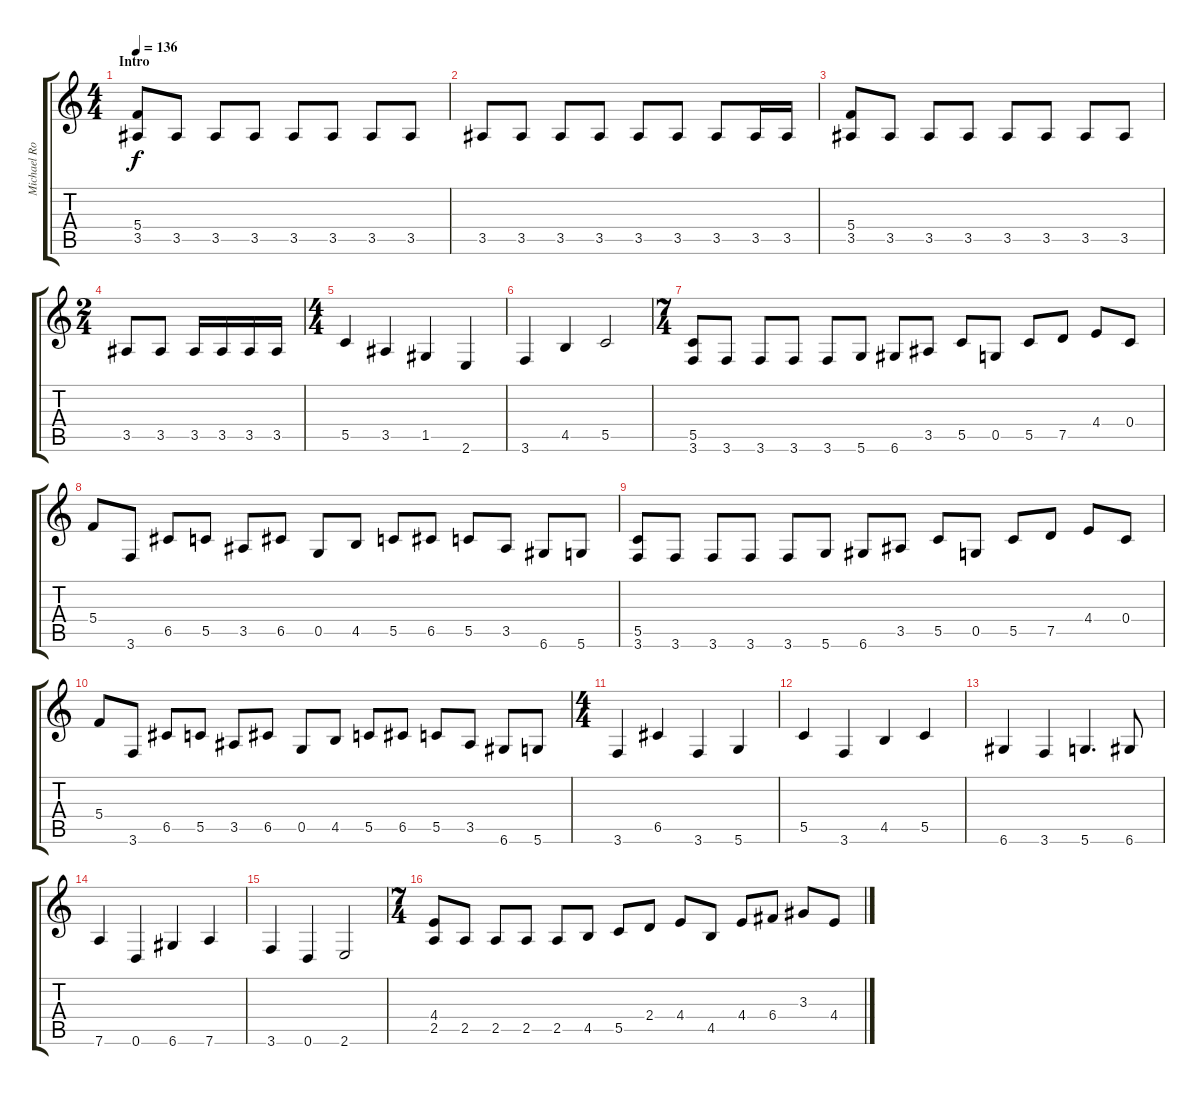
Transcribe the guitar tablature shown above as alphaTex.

\track ("Michael Romeo Lead" "Michael Ro") {instrument distortionguitar}
\staff {score tabs}
\tuning (D4 A3 F3 C3 G2 D2) {hide}
\ts (4 4)
\section ("" "Intro")
\tempo 136
\clef g2
\ks c
(5.4 3.5).8{dy f instrument distortionguitar} 3.5.8 3.5.8 3.5.8 3.5.8 3.5.8 3.5.8 3.5.8 |
3.5.8 3.5.8 3.5.8 3.5.8 3.5.8 3.5.8 3.5.8 3.5.16 3.5.16 |
(5.4 3.5).8 3.5.8 3.5.8 3.5.8 3.5.8 3.5.8 3.5.8 3.5.8 |
\ts (2 4)
3.5.8 3.5.8 3.5.16 3.5.16 3.5.16 3.5.16 |
\ts (4 4)
5.5.4 3.5.4 1.5.4 2.6.4 |
3.6.4 4.5.4 5.5.2 |
\ts (7 4)
(5.5 3.6).8 3.6.8 3.6.8 3.6.8 3.6.8 5.6.8 6.6.8 3.5.8 5.5.8 0.5.8 5.5.8 7.5.8 4.4.8 0.4.8 |
5.4.8 3.6.8 6.5.8 5.5.8 3.5.8 6.5.8 0.5.8 4.5.8 5.5.8 6.5.8 5.5.8 3.5.8 6.6.8 5.6.8 |
(5.5 3.6).8 3.6.8 3.6.8 3.6.8 3.6.8 5.6.8 6.6.8 3.5.8 5.5.8 0.5.8 5.5.8 7.5.8 4.4.8 0.4.8 |
5.4.8 3.6.8 6.5.8 5.5.8 3.5.8 6.5.8 0.5.8 4.5.8 5.5.8 6.5.8 5.5.8 3.5.8 6.6.8 5.6.8 |
\ts (4 4)
3.6.4 6.5.4 3.6.4 5.6.4 |
5.5.4 3.6.4 4.5.4 5.5.4 |
6.6.4 3.6.4 5.6.4{d} 6.6.8 |
7.6.4 0.6.4 6.6.4 7.6.4 |
3.6.4 0.6.4 2.6.2 |
\ts (7 4)
(4.4 2.5).8 2.5.8 2.5.8 2.5.8 2.5.8 4.5.8 5.5.8 2.4.8 4.4.8 4.5.8 4.4.8 6.4.8 3.3.8 4.4.8
